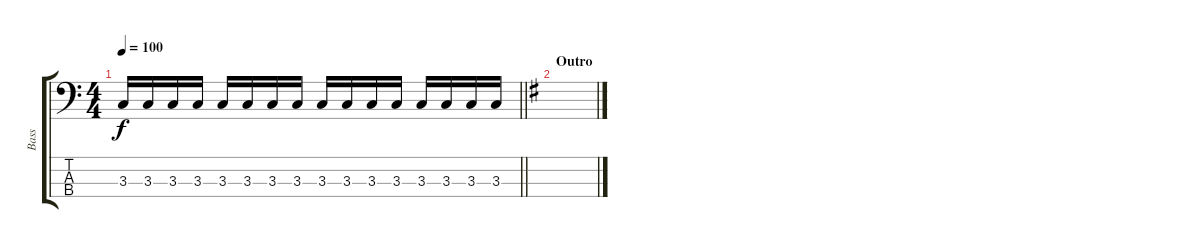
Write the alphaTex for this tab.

\track ("Bass" "Bass") {instrument electricbassfinger}
\staff {score tabs}
\tuning (G2 D2 A1 E1) {hide}
\ts (4 4)
\tempo 100
\clef f4
\barLineRight lightlight
\ks c
3.3.16{dy f} 3.3.16 3.3.16 3.3.16 3.3.16 3.3.16 3.3.16 3.3.16 3.3.16 3.3.16 3.3.16 3.3.16 3.3.16 3.3.16 3.3.16 3.3.16 |
\section ("" "Outro")
\ks g
